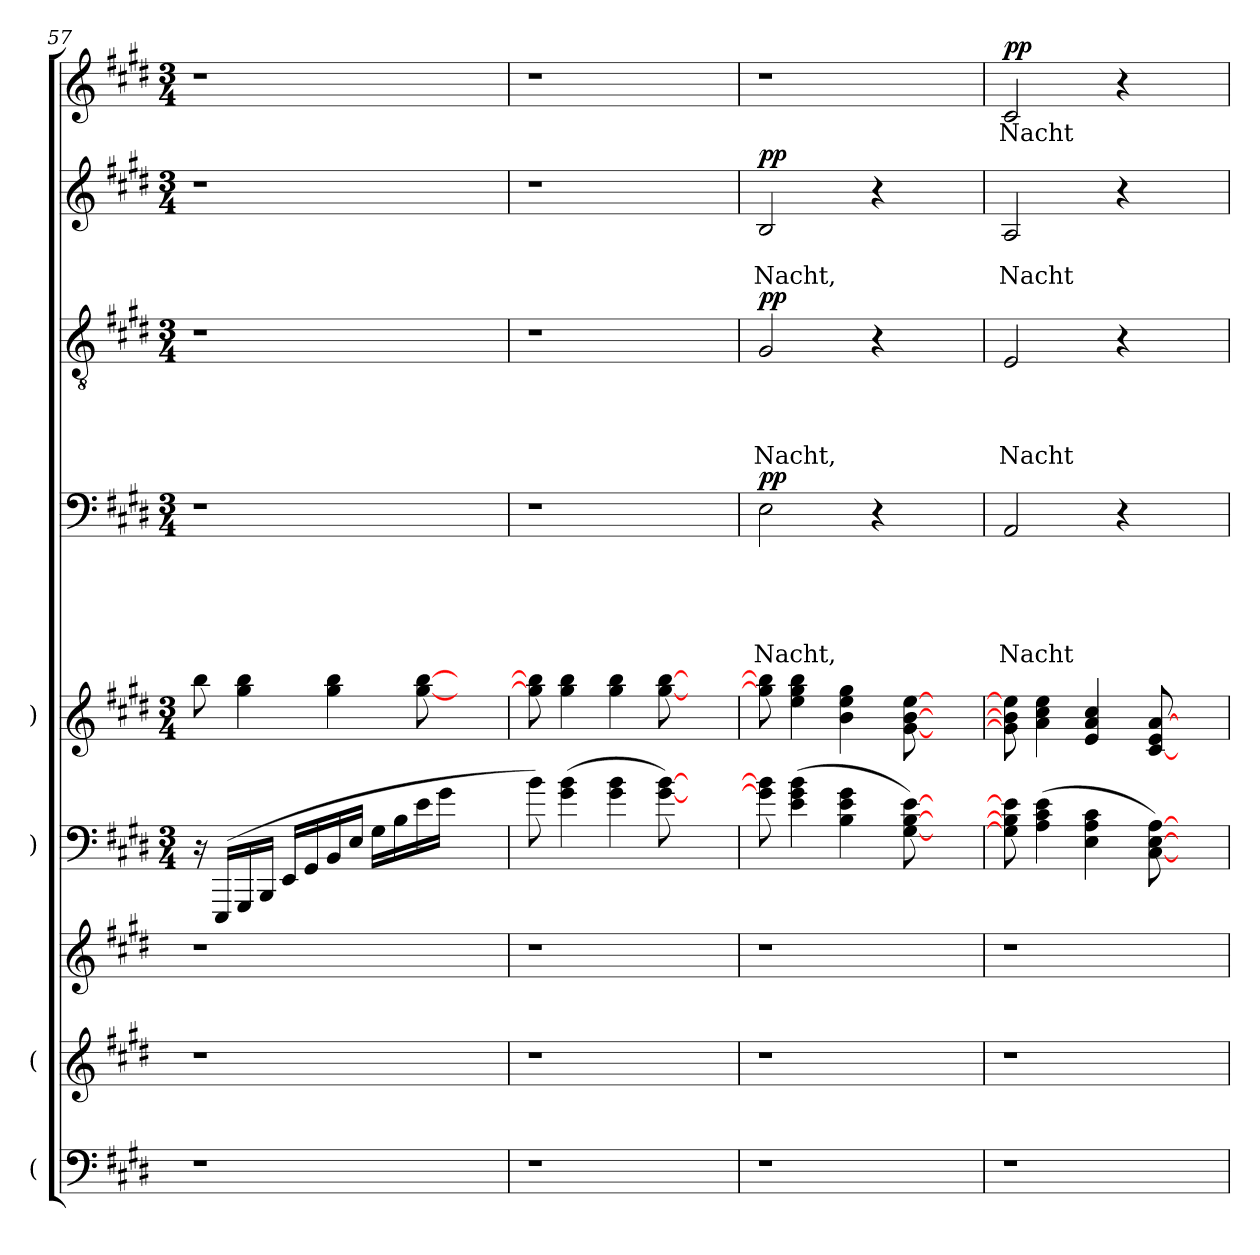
**kern	**kern	**kern	**kern	**kern	**kern	**text	**text	**text	**text	**text	**dynam	**kern	**text	**text	**text	**text	**dynam	**kern	**text	**text	**dynam	**kern	**text	**dynam
*part9	*part8	*part7	*part6	*part5	*part4	*part4	*part4	*part4	*part4	*part4	*part4	*part3	*part3	*part3	*part3	*part3	*part3	*part2	*part2	*part2	*part2	*part1	*part1	*part1
*staff9	*staff8	*staff7	*staff6	*staff5	*staff4	*staff4	*staff4	*staff4	*staff4	*staff4	*staff4	*staff3	*staff3	*staff3	*staff3	*staff3	*staff3	*staff2	*staff2	*staff2	*staff2	*staff1	*staff1	*staff1
*I"(	*I"(	*	*I")	*I")	*	*	*	*	*	*	*	*	*	*	*	*	*	*	*	*	*	*	*	*
!!LO:LB:g=z
*clefF4	*clefG2	*clefG2	*clefF4	*clefG2	*clefF4	*	*	*	*	*	*	*clefGv2	*	*	*	*	*	*clefG2	*	*	*	*clefG2	*	*
*k[f#c#g#d#]	*k[f#c#g#d#]	*k[f#c#g#d#]	*k[f#c#g#d#]	*k[f#c#g#d#]	*k[f#c#g#d#]	*	*	*	*	*	*	*k[f#c#g#d#]	*	*	*	*	*	*k[f#c#g#d#]	*	*	*	*k[f#c#g#d#]	*	*
*E:	*E:	*E:	*E:	*E:	*E:	*	*	*	*	*	*	*E:	*	*	*	*	*	*E:	*	*	*	*E:	*	*
*	*	*	*M3/4	*M3/4	*M3/4	*	*	*	*	*	*	*M3/4	*	*	*	*	*	*M3/4	*	*	*	*M3/4	*	*
=57	=57	=57	=57	=57	=57	=57	=57	=57	=57	=57	=57	=57	=57	=57	=57	=57	=57	=57	=57	=57	=57	=57	=57	=57
!	!	!	!	!	!LO:N:vis=1	!	!	!	!	!	!	!LO:N:vis=1	!	!	!	!	!	!LO:N:vis=1	!	!	!	!LO:N:vis=1	!	!
1r	1r	1r	16rC	8bb\	2.r	.	.	.	.	.	.	2.r	.	.	.	.	.	2.r	.	.	.	2.r	.	.
.	.	.	(>16EEE/LL	.	.	.	.	.	.	.	.	.	.	.	.	.	.	.	.	.	.	.	.	.
.	.	.	16GGG#/	4gg#\ 4bb\	.	.	.	.	.	.	.	.	.	.	.	.	.	.	.	.	.	.	.	.
.	.	.	16BBB/JJ	.	.	.	.	.	.	.	.	.	.	.	.	.	.	.	.	.	.	.	.	.
.	.	.	16EE/LL	.	.	.	.	.	.	.	.	.	.	.	.	.	.	.	.	.	.	.	.	.
.	.	.	16GG#/	.	.	.	.	.	.	.	.	.	.	.	.	.	.	.	.	.	.	.	.	.
.	.	.	16BB/	4gg#\ 4bb\	.	.	.	.	.	.	.	.	.	.	.	.	.	.	.	.	.	.	.	.
.	.	.	16E/JJ	.	.	.	.	.	.	.	.	.	.	.	.	.	.	.	.	.	.	.	.	.
.	.	.	16G#\LL	.	.	.	.	.	.	.	.	.	.	.	.	.	.	.	.	.	.	.	.	.
.	.	.	16B\	.	.	.	.	.	.	.	.	.	.	.	.	.	.	.	.	.	.	.	.	.
.	.	.	16e\	[<8gg#\ [>8bb\	.	.	.	.	.	.	.	.	.	.	.	.	.	.	.	.	.	.	.	.
.	.	.	16g#\JJ	.	.	.	.	.	.	.	.	.	.	.	.	.	.	.	.	.	.	.	.	.
.	.	.	4ryy	4ryy	4ryy	.	.	.	.	.	.	4ryy	.	.	.	.	.	4ryy	.	.	.	4ryy	.	.
=58	=58	=58	=58	=58	=58	=58	=58	=58	=58	=58	=58	=58	=58	=58	=58	=58	=58	=58	=58	=58	=58	=58	=58	=58
!	!	!	!	!	!LO:N:vis=1	!	!	!	!	!	!	!LO:N:vis=1	!	!	!	!	!	!LO:N:vis=1	!	!	!	!LO:N:vis=1	!	!
1r	1r	1r	8b\)	8gg#\] 8bb\]	2.r	.	.	.	.	.	.	2.r	.	.	.	.	.	2.r	.	.	.	2.r	.	.
.	.	.	(>4g#\ 4b\	4gg#\ 4bb\	.	.	.	.	.	.	.	.	.	.	.	.	.	.	.	.	.	.	.	.
.	.	.	4g#\ 4b\	4gg#\ 4bb\	.	.	.	.	.	.	.	.	.	.	.	.	.	.	.	.	.	.	.	.
.	.	.	[<8g#\ [>8b\)	[<8gg#\ [>8bb\	.	.	.	.	.	.	.	.	.	.	.	.	.	.	.	.	.	.	.	.
.	.	.	4ryy	4ryy	4ryy	.	.	.	.	.	.	4ryy	.	.	.	.	.	4ryy	.	.	.	4ryy	.	.
=59	=59	=59	=59	=59	=59	=59	=59	=59	=59	=59	=59	=59	=59	=59	=59	=59	=59	=59	=59	=59	=59	=59	=59	=59
!	!	!	!	!	!	!	!	!	!	!LO:LY:b	!LO:DY:a	!	!	!	!	!LO:LY:b	!LO:DY:a	!	!	!LO:LY:b	!LO:DY:a	!LO:N:vis=1	!	!
1r	1r	1r	8g#\] 8b\]	8gg#\] 8bb\]	2E\	.	.	.	.	Nacht,	pp	2G#/	.	.	.	Nacht,	pp	2B/	.	Nacht,	pp	2.r	.	.
.	.	.	(>4e\ 4g#\ 4b\	4ee\ 4gg#\ 4bb\	.	.	.	.	.	.	.	.	.	.	.	.	.	.	.	.	.	.	.	.
.	.	.	4B\ 4e\ 4g#\	4b\ 4ee\ 4gg#\	.	.	.	.	.	.	.	.	.	.	.	.	.	.	.	.	.	.	.	.
.	.	.	.	.	4r	.	.	.	.	.	.	4r	.	.	.	.	.	4r	.	.	.	.	.	.
.	.	.	[<8G#\ [>8B\ [>8e\)	[<8g#\ [<8b\ [>8ee\	.	.	.	.	.	.	.	.	.	.	.	.	.	.	.	.	.	.	.	.
.	.	.	4ryy	4ryy	4ryy	.	.	.	.	.	.	4ryy	.	.	.	.	.	4ryy	.	.	.	4ryy	.	.
=60	=60	=60	=60	=60	=60	=60	=60	=60	=60	=60	=60	=60	=60	=60	=60	=60	=60	=60	=60	=60	=60	=60	=60	=60
!	!	!	!	!	!	!	!	!	!	!LO:LY:b	!	!	!	!	!	!LO:LY:b	!	!	!	!LO:LY:b	!	!	!LO:LY:b	!LO:DY:a
1r	1r	1r	8G#\] 8B\] 8e\]	8g#\] 8b\] 8ee\]	2AA/	.	.	.	.	Nacht	.	2E/	.	.	.	Nacht	.	2A/	.	Nacht	.	2c#/	Nacht	pp
.	.	.	(>4A\ 4c#\ 4e\	4a\ 4cc#\ 4ee\	.	.	.	.	.	.	.	.	.	.	.	.	.	.	.	.	.	.	.	.
.	.	.	4E\ 4A\ 4c#\	4e/ 4a/ 4cc#/	.	.	.	.	.	.	.	.	.	.	.	.	.	.	.	.	.	.	.	.
.	.	.	.	.	4r	.	.	.	.	.	.	4r	.	.	.	.	.	4r	.	.	.	4r	.	.
.	.	.	[<8C#\ [>8E\ [>8A\)	[>8c#/ 8e/ [>8a/	.	.	.	.	.	.	.	.	.	.	.	.	.	.	.	.	.	.	.	.
.	.	.	4ryy	4ryy	4ryy	.	.	.	.	.	.	4ryy	.	.	.	.	.	4ryy	.	.	.	4ryy	.	.
=	=	=	=	=	=	=	=	=	=	=	=	=	=	=	=	=	=	=	=	=	=	=	=	=
*-	*-	*-	*-	*-	*-	*-	*-	*-	*-	*-	*-	*-	*-	*-	*-	*-	*-	*-	*-	*-	*-	*-	*-	*-
